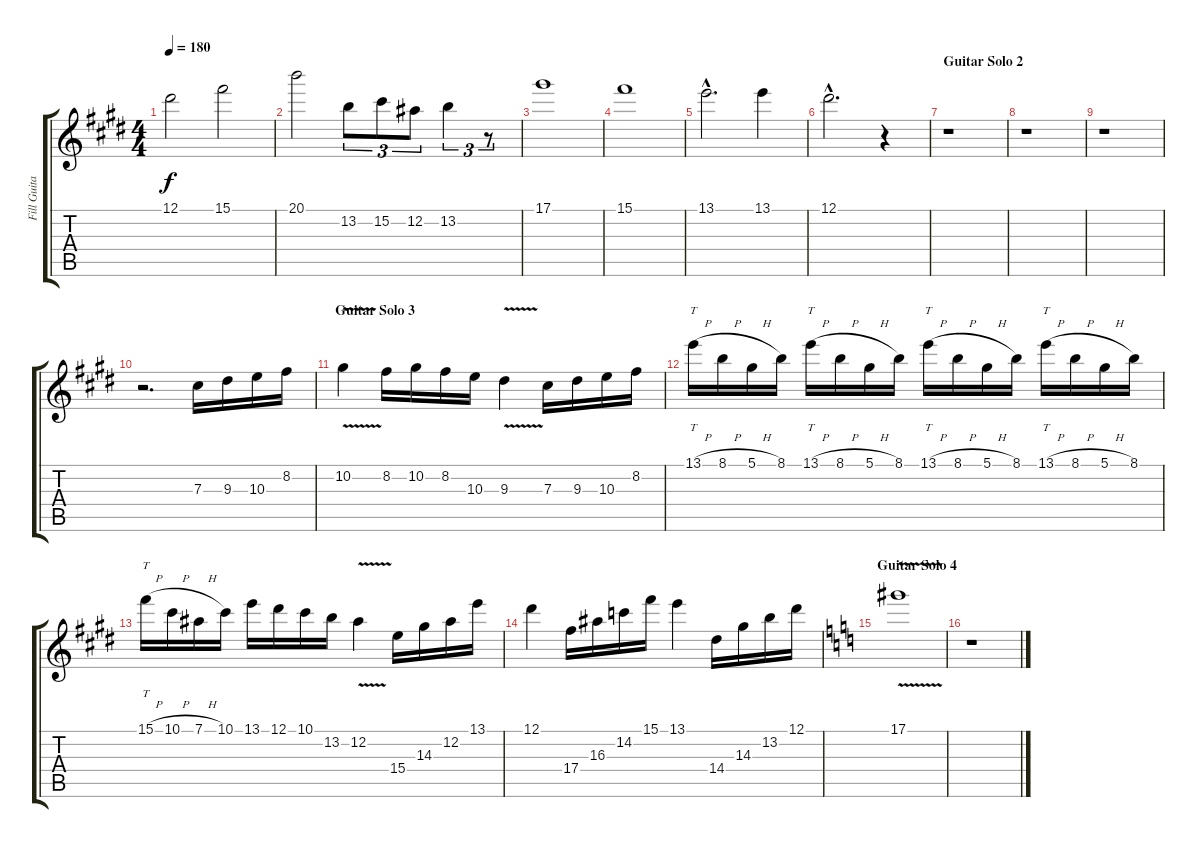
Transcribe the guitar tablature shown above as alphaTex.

\track ("Fill Guitar" "Fill Guita") {instrument distortionguitar}
\staff {score tabs}
\tuning (Eb4 Bb3 Gb3 Db3 Ab2 Eb2) {hide}
\ts (4 4)
\tempo 180
\clef g2
\ks c#minor
12.1.2{dy f} 15.1.2 |
20.1.2 13.2.8{tu (3 2)} 15.2.8{tu (3 2)} 12.2.8{tu (3 2)} 13.2.4{tu (3 2)} r.8{tu (3 2)} |
17.1.1 |
15.1.1 |
13.1{hac}.2{d} 13.1.4 |
12.1{hac}.2{d} r.4 |
\section ("" "Guitar Solo 2")
r.1 |
r.1 |
r.1 |
r.2{d} 7.3.16{volume 16} 9.3.16 10.3.16 8.2.16 |
\section ("" "Guitar Solo 3")
10.2{v}.4{volume 15} 8.2.16 10.2.16 8.2.16 10.3.16 9.3{v}.4 7.3.16 9.3.16 10.3.16 8.2.16 |
13.1{h}.16{tt volume 15} 8.1{h}.16 5.1{h}.16 8.1.16 13.1{h}.16{tt} 8.1{h}.16 5.1{h}.16 8.1.16 13.1{h}.16{tt} 8.1{h}.16 5.1{h}.16 8.1.16 13.1{h}.16{tt} 8.1{h}.16 5.1{h}.16 8.1.16 |
15.1{h}.16{tt volume 15} 10.1{h}.16 7.1{h}.16 10.1.16 13.1.16 12.1.16 10.1.16 13.2.16 12.2{v}.4 15.4.16 14.3.16 12.2.16 13.1.16 |
12.1.4{volume 15} 17.4.16 16.3.16 14.2.16 15.1.16 13.1.4 14.4.16 14.3.16 13.2.16 12.1.16 |
\section ("" "Guitar Solo 4")
\ks c
17.1{v}.1{volume 15} |
r.1
